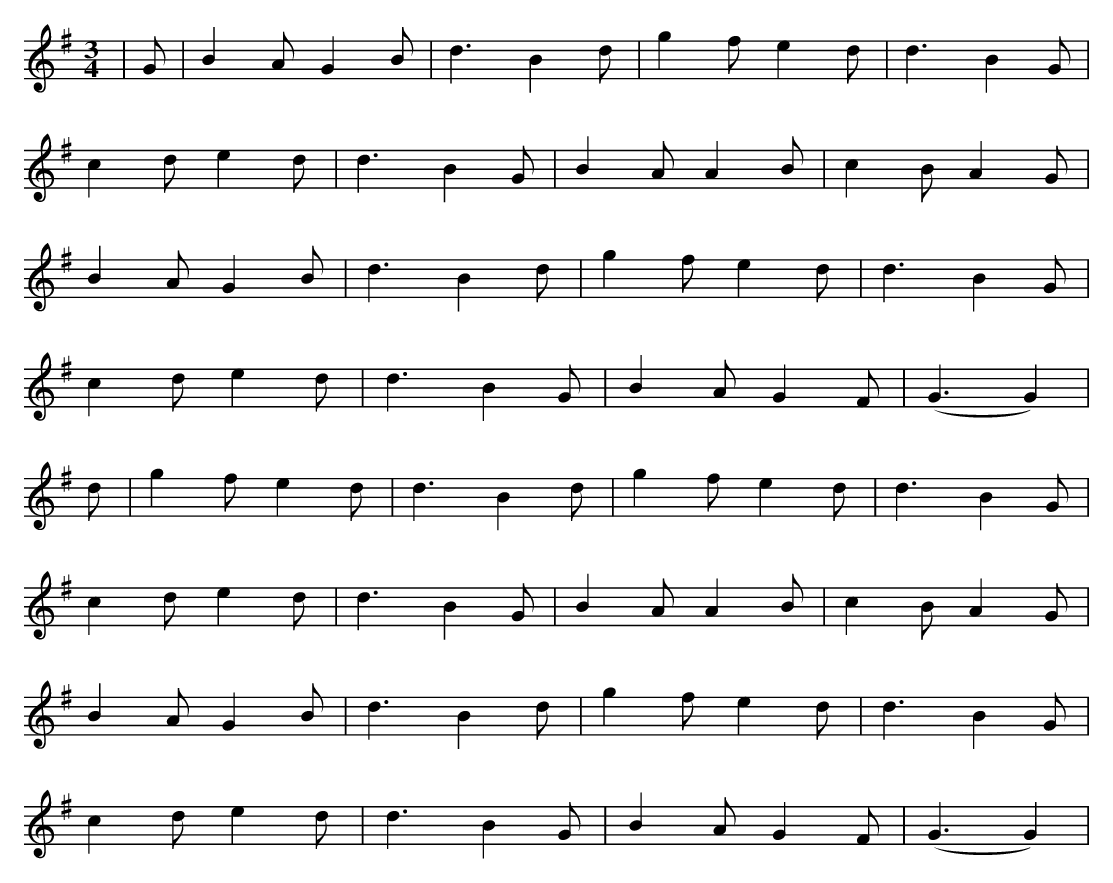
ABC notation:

X:1
M:3/4
K:G
|G|B2 AG2B|d3B2d|g2 fe2d|d3B2G|
c2 de2d|d3B2G|B2 AA2B|c2 BA2G|
B2 AG2B|d3B2d|g2 fe2d|d3B2G|
c2 de2d|d3B2G|B2 AG2F|(G3G2)|
d|g2 fe2d|d3B2d|g2 fe2d|d3B2G|
c2 de2d|d3B2G|B2 AA2B|c2 BA2G|
B2 AG2B|d3B2d|g2 fe2d|d3B2G|
c2 de2d|d3B2G|B2 AG2F|(G3G2)|
